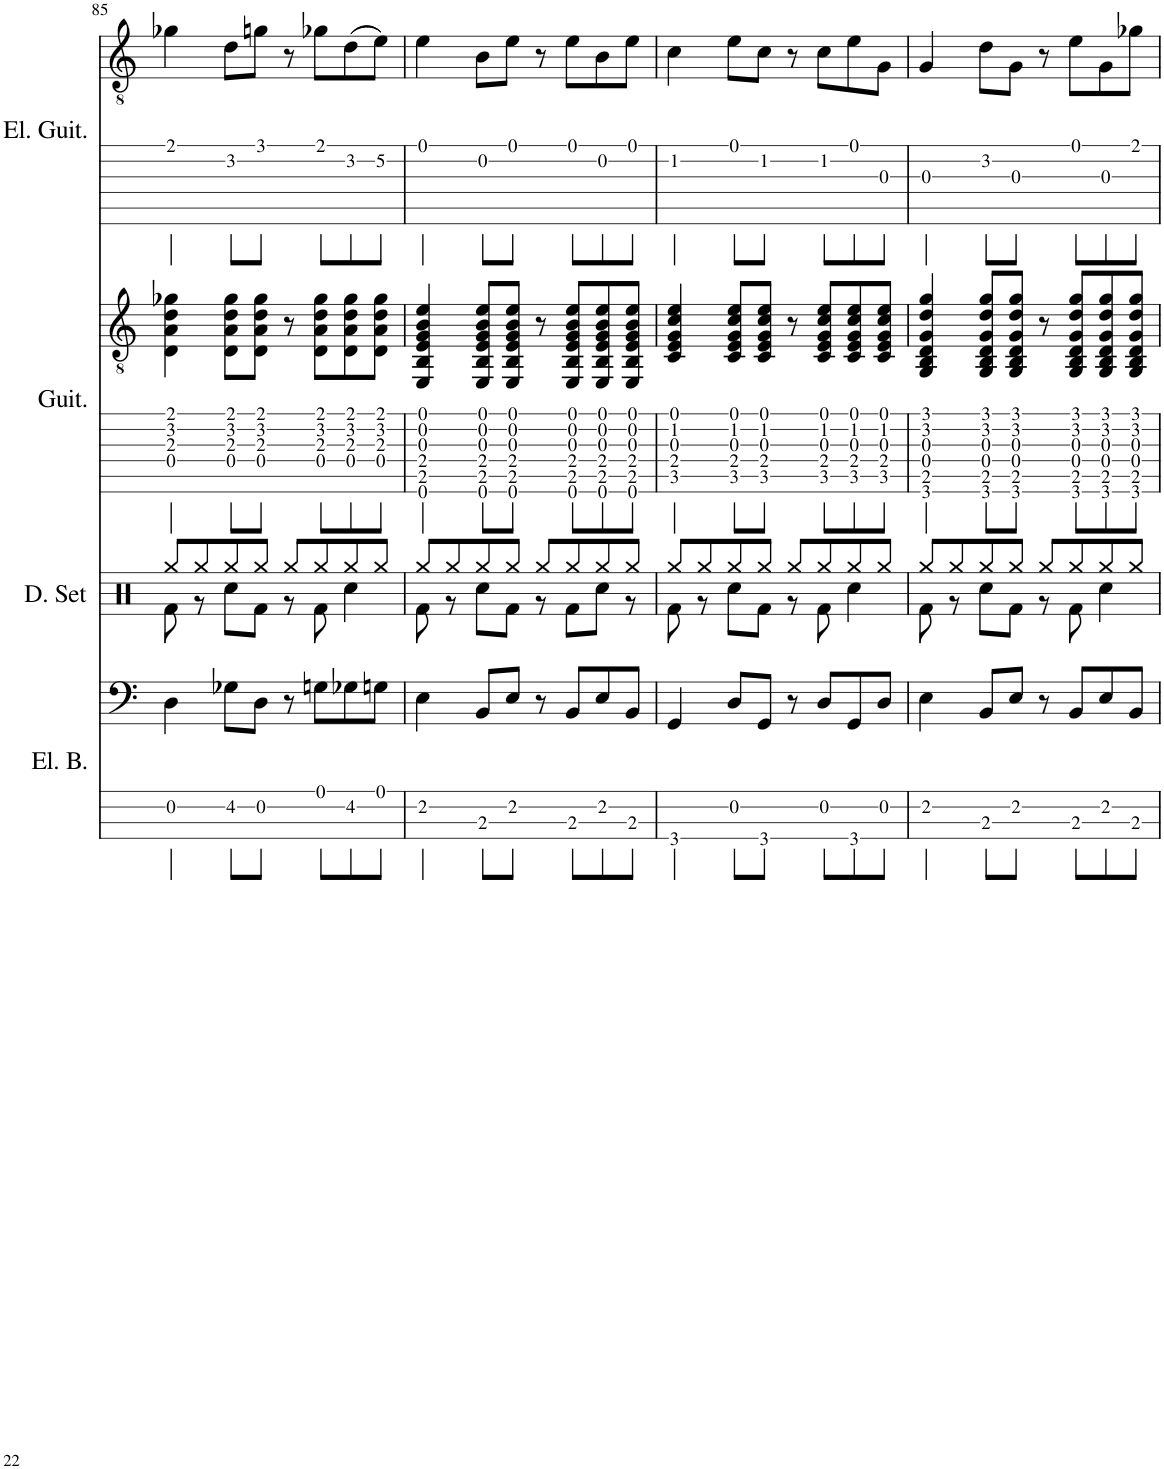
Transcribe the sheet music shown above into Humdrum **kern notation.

**kern	**kern	**kern	**kern	**kern	**kern	**kern
*part4	*part4	*part3	*part2	*part2	*part1	*part1
*staff7	*staff6	*staff5	*staff4	*staff3	*staff2	*staff1
*I"电贝斯	*	*I"架子鼓	*I"原音吉他	*	*I"电子吉他	*
!!LO:PB:g=z
*	*clefF4	*clefX	*	*clefGv2	*	*clefGv2
*Trd7c12	*Trd7c12	*	*	*	*	*
*k[]	*k[]	*k[]	*k[]	*k[]	*k[]	*k[]
*M4/4	*M4/4	*M4/4	*M4/4	*M4/4	*M4/4	*M4/4
=85	=85	=85	=85	=85	=85	=85
*	*	*^	*	*	*	*
4D\	4D\	8Rgg/L	8Rf\	4D\ 4A\ 4d\ 4g-X\	4D\ 4A\ 4d\ 4g-X\	4g-X\	4g-X\
.	.	8Rgg/	8r	.	.	.	.
8G-X\L	8G-X\L	8Rgg/	8Rcc\L	8D\ 8A\ 8d\ 8g-\L	8D\ 8A\ 8d\ 8g-\L	8d\L	8d\L
8D\J	8D\J	8Rgg/J	8Rf\J	8D\ 8A\ 8d\ 8g-\J	8D\ 8A\ 8d\ 8g-\J	8g\J	8gn\J
8r	8r	8Rgg/L	8r	8r	8r	8r	8r
8Gn\L	8Gn\L	8Rgg/	8Rf\	8D\ 8A\ 8d\ 8g-\L	8D\ 8A\ 8d\ 8g-\L	8g-X\L	8g-X\L
8G-X\	8G-X\	8Rgg/	4Rcc\	8D\ 8A\ 8d\ 8g-\	8D\ 8A\ 8d\ 8g-\	8d\	((8d\
8Gn\J	8Gn\J	8Rgg/J	.	8D\ 8A\ 8d\ 8g-\J	8D\ 8A\ 8d\ 8g-\J	8e\J	8e\J))
=86	=86	=86	=86	=86	=86	=86	=86
4E\	4E\	8Rgg/L	8Rf\	4EE\ 4BB\ 4E\ 4G\ 4B\ 4e\	4EE/ 4BB/ 4E/ 4G/ 4B/ 4e/	4e\	4e\
.	.	8Rgg/	8r	.	.	.	.
8BB\L	8BB/L	8Rgg/	8Rcc\L	8EE\ 8BB\ 8E\ 8G\ 8B\ 8e\L	8EE/ 8BB/ 8E/ 8G/ 8B/ 8e/L	8B\L	8B\L
8E\J	8E/J	8Rgg/J	8Rf\J	8EE\ 8BB\ 8E\ 8G\ 8B\ 8e\J	8EE/ 8BB/ 8E/ 8G/ 8B/ 8e/J	8e\J	8e\J
8r	8r	8Rgg/L	8r	8r	8r	8r	8r
8BB\L	8BB/L	8Rgg/	8Rf\L	8EE\ 8BB\ 8E\ 8G\ 8B\ 8e\L	8EE/ 8BB/ 8E/ 8G/ 8B/ 8e/L	8e\L	8e\L
8E\	8E/	8Rgg/	8Rcc\J	8EE\ 8BB\ 8E\ 8G\ 8B\ 8e\	8EE/ 8BB/ 8E/ 8G/ 8B/ 8e/	8B\	8B\
8BB\J	8BB/J	8Rgg/J	8r	8EE\ 8BB\ 8E\ 8G\ 8B\ 8e\J	8EE/ 8BB/ 8E/ 8G/ 8B/ 8e/J	8e\J	8e\J
=87	=87	=87	=87	=87	=87	=87	=87
4GG\	4GG/	8Rgg/L	8Rf\	4C\ 4E\ 4G\ 4c\ 4e\	4C/ 4E/ 4G/ 4c/ 4e/	4c\	4c\
.	.	8Rgg/	8r	.	.	.	.
8D\L	8D/L	8Rgg/	8Rcc\L	8C\ 8E\ 8G\ 8c\ 8e\L	8C/ 8E/ 8G/ 8c/ 8e/L	8e\L	8e\L
8GG\J	8GG/J	8Rgg/J	8Rf\J	8C\ 8E\ 8G\ 8c\ 8e\J	8C/ 8E/ 8G/ 8c/ 8e/J	8c\J	8c\J
8r	8r	8Rgg/L	8r	8r	8r	8r	8r
8D\L	8D/L	8Rgg/	8Rf\	8C\ 8E\ 8G\ 8c\ 8e\L	8C/ 8E/ 8G/ 8c/ 8e/L	8c\L	8c\L
8GG\	8GG/	8Rgg/	4Rcc\	8C\ 8E\ 8G\ 8c\ 8e\	8C/ 8E/ 8G/ 8c/ 8e/	8e\	8e\
8D\J	8D/J	8Rgg/J	.	8C\ 8E\ 8G\ 8c\ 8e\J	8C/ 8E/ 8G/ 8c/ 8e/J	8G\J	8G\J
=88	=88	=88	=88	=88	=88	=88	=88
4E\	4E\	8Rgg/L	8Rf\	4GG\ 4BB\ 4D\ 4G\ 4d\ 4g\	4GG/ 4BB/ 4D/ 4G/ 4d/ 4g/	4G\	4G/
.	.	8Rgg/	8r	.	.	.	.
8BB\L	8BB/L	8Rgg/	8Rcc\L	8GG\ 8BB\ 8D\ 8G\ 8d\ 8g\L	8GG/ 8BB/ 8D/ 8G/ 8d/ 8g/L	8d\L	8d\L
8E\J	8E/J	8Rgg/J	8Rf\J	8GG\ 8BB\ 8D\ 8G\ 8d\ 8g\J	8GG/ 8BB/ 8D/ 8G/ 8d/ 8g/J	8G\J	8G\J
8r	8r	8Rgg/L	8r	8r	8r	8r	8r
8BB\L	8BB/L	8Rgg/	8Rf\	8GG\ 8BB\ 8D\ 8G\ 8d\ 8g\L	8GG/ 8BB/ 8D/ 8G/ 8d/ 8g/L	8e\L	8e\L
8E\	8E/	8Rgg/	4Rcc\	8GG\ 8BB\ 8D\ 8G\ 8d\ 8g\	8GG/ 8BB/ 8D/ 8G/ 8d/ 8g/	8G\	8G\
8BB\J	8BB/J	8Rgg/J	.	8GG\ 8BB\ 8D\ 8G\ 8d\ 8g\J	8GG/ 8BB/ 8D/ 8G/ 8d/ 8g/J	8g-X\J	8g-X\J
*	*	*v	*v	*	*	*	*
=	=	=	=	=	=	=
*-	*-	*-	*-	*-	*-	*-
